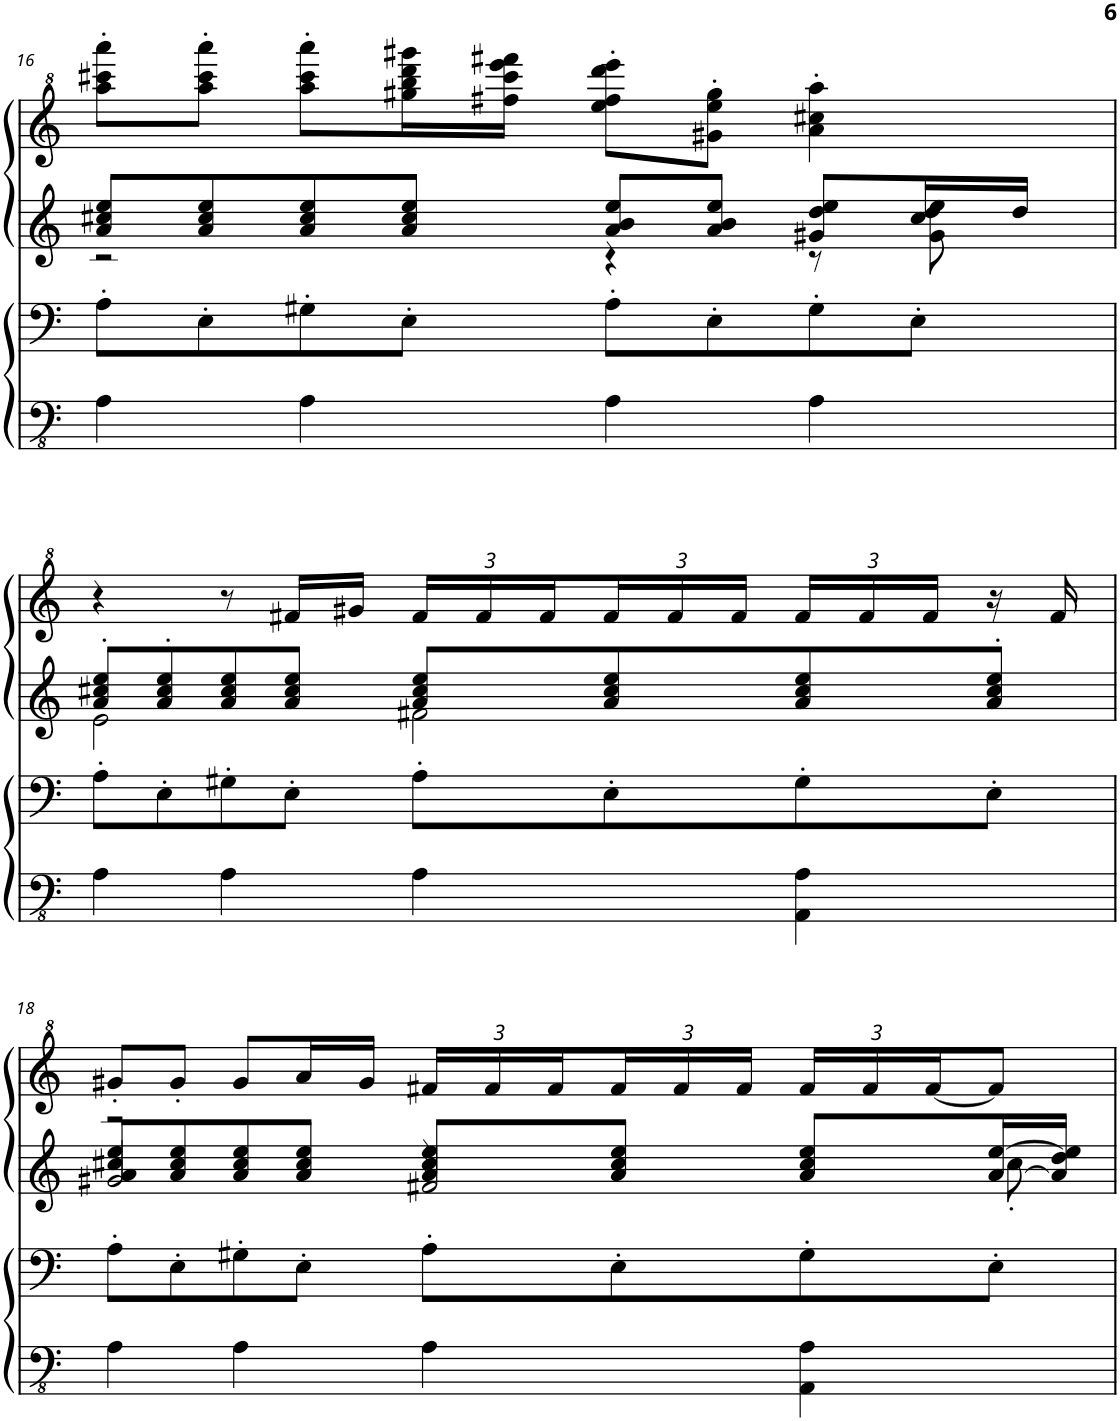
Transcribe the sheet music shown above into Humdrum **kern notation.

**kern	**kern	**kern	**kern
*part4	*part3	*part2	*part1
*staff4	*staff3	*staff2	*staff1
*I"Piano 4	*I"Piano	*I"Piano 3	*I"Piano
*I'Pno	*I'Pno	*I'Pno	*I'Pno
!!LO:PB:g=z
*clefFv4	*clefF4	*clefG2	*clefG^2
*k[]	*k[]	*k[]	*k[]
*M4/4	*M4/4	*M4/4	*M4/4
=16	=16	=16	=16
*	*	*^	*
4AA\	8A'\L	8a/ 8cc#X/ 8ee/L	2r	8aaa\' 8cccc#X\' 8aaaa\'L
.	8E'\	8a/ 8cc#/ 8ee/	.	8aaa\' 8cccc#\' 8aaaa\'J
4AA\	8G#X'\	8a/ 8cc#/ 8ee/	.	8aaa\' 8cccc#\' 8aaaa\'L
.	8E'\J	8a/ 8cc#/ 8ee/J	.	16ggg#X\ 16bbb\ 16dddd\ 16gggg#X\L
.	.	.	.	16fff#X\ 16cccc#\ 16eeee\ 16ffff#X\JJ
4AA\	8A'\L	8a/ 8b/ 8ee/L	4r	8eee\' 8fff#\' 8dddd\' 8eeee\'L
.	8E'\	8a/ 8b/ 8ee/J	.	8gg#X\' 8eee\' 8ggg#\'J
4AA\	8G#'\	8g#X/ 8dd/ 8ee/L	8r	4aa\' 4ccc#X\' 4aaa\'
.	8E'\J	16cc#/ 16dd/L	8g#\ 8ee\	.
.	.	16dd/JJ	.	.
!!LO:LB:g=z
=17	=17	=17	=17	=17
4AA\	8A'\L	8a/' 8cc#X/' 8ee/'L	2e\	4r
.	8E'\	8a/' 8cc#/' 8ee/'	.	.
4AA\	8G#X'\	8a/ 8cc#/ 8ee/	.	8r
.	8E'\J	8a/ 8cc#/ 8ee/J	.	16ff#X/LL
.	.	.	.	16gg#X/JJ
*	*	*	*	*Xbrackettup
4AA\	8A'\L	8a/ 8cc#/ 8ee/L	2f#X\	24ff#/LL
.	.	.	.	24ff#/
.	.	.	.	24ff#/
.	8E'\	8a/ 8cc#/ 8ee/	.	24ff#/
.	.	.	.	24ff#/
.	.	.	.	24ff#/JJ
4AAA\ 4AA\	8G#'\	8a/ 8cc#/ 8ee/	.	24ff#/LL
.	.	.	.	24ff#/
.	.	.	.	24ff#/JJ
.	8E'\J	8a/' 8cc#/' 8ee/'J	.	16r
.	.	.	.	16ff#/
!!LO:LB:g=z
=18	=18	=18	=18	=18
*	*	*	*^	*
4AA\	8A'\L	8a/ 8cc#X/ 8ee/L	2r	2g#X/	8gg#X'/L
.	8E'\	8a/ 8cc#/ 8ee/	.	.	8gg#'/J
4AA\	8G#X'\	8a/ 8cc#/ 8ee/	.	.	8gg#/L
.	8E'\J	8a/ 8cc#/ 8ee/J	.	.	16aa/L
.	.	.	.	.	16gg#/JJ
4AA\	8A'\L	8a/ 8cc#/ 8ee/L	4r	2f#X/	24ff#X/LL
.	.	.	.	.	24ff#/
.	.	.	.	.	24ff#/
.	8E'\	8a/ 8cc#/ 8ee/J	.	.	24ff#/
.	.	.	.	.	24ff#/
.	.	.	.	.	24ff#/JJ
4AAA\ 4AA\	8G#'\	8a/ 8cc#/ 8ee/L	8r	.	24ff#/LL
.	.	.	.	.	24ff#/
.	.	.	.	.	[24ff#/J
.	8E'\J	[16a/ [16ee/L	8cc#'\	.	8ff#/J]
.	.	16a/] 16dd/ 16ee/]JJ	.	.	.
*	*	*v	*v	*v	*
=	=	=	=
*-	*-	*-	*-
